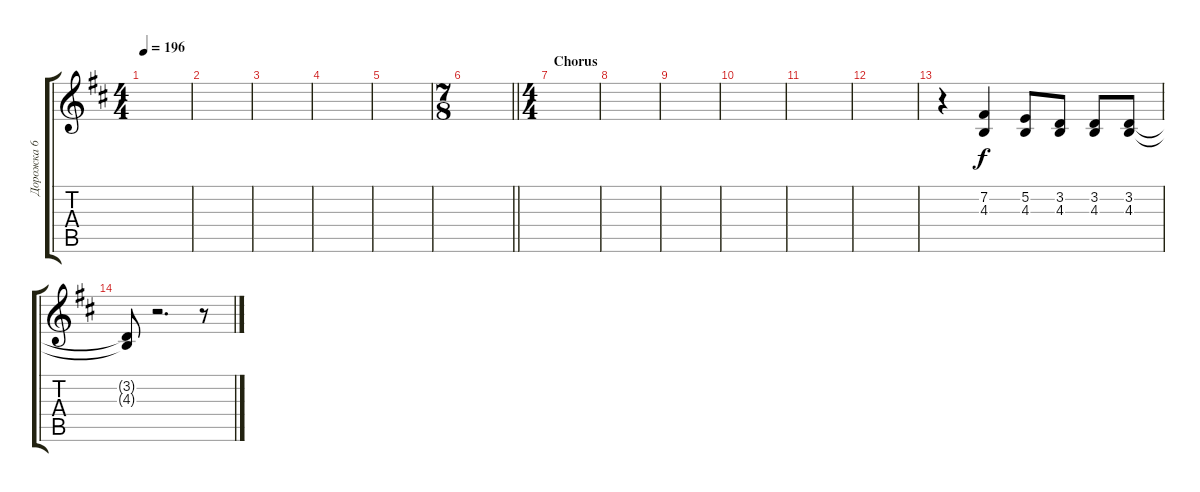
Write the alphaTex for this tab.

\track ("Дорожка 6" "Дорожка 6") {instrument clarinet}
\staff {score tabs}
\tuning (E4 B3 G3 D3 A2 E2) {hide}
\ts (4 4)
\tempo 196
\clef g2
\ks d
|
|
|
|
|
\ts (7 8)
\barLineRight lightlight
|
\ts (4 4)
\section ("" "Chorus")
|
|
|
|
|
|
r.4 (7.2 4.3).4 (5.2 4.3).8 (3.2 4.3).8 (3.2 4.3).8 (3.2 4.3).8 |
(3.2{t} 4.3{t}).8 r.2{d} r.8
